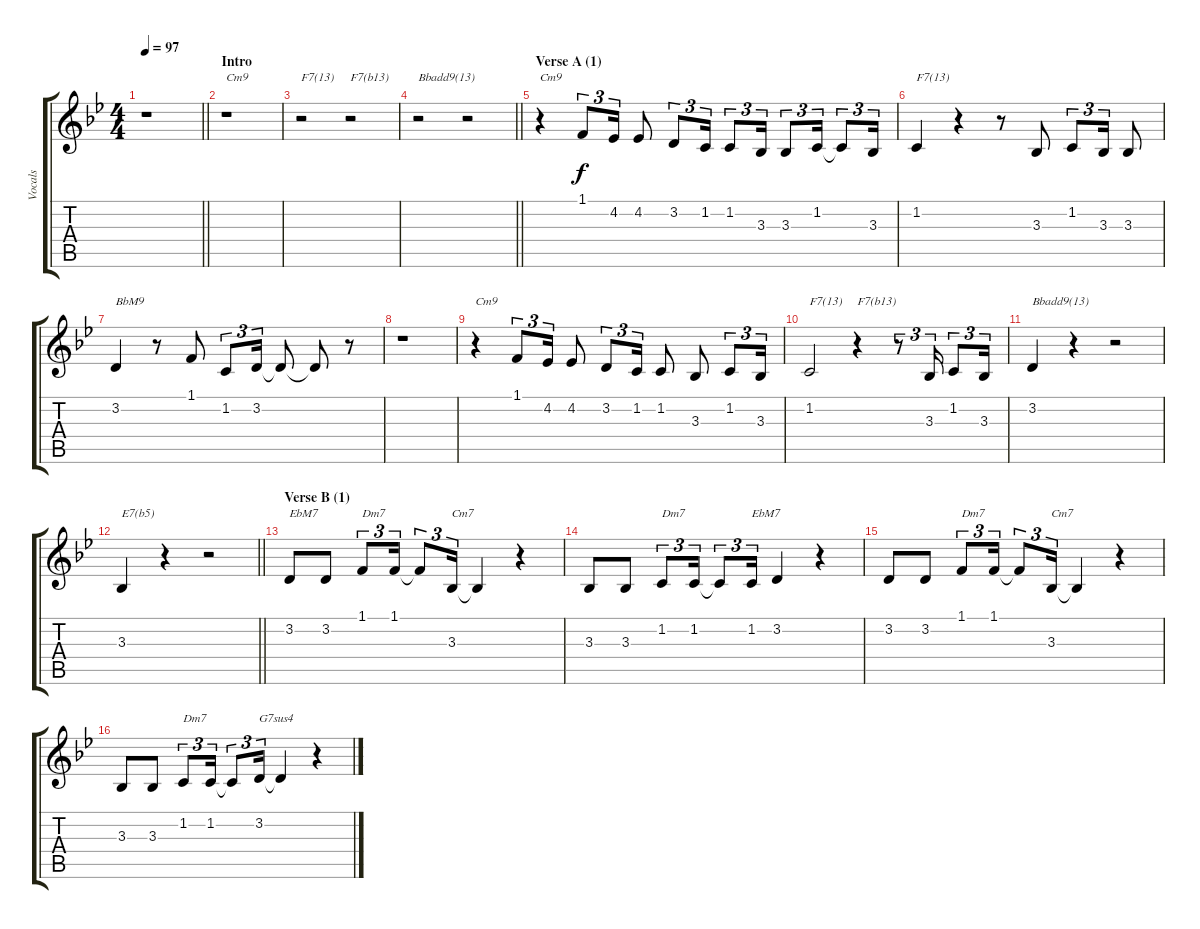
\track ("Vocals" "Vocals") {instrument sopranosax}
\staff {score tabs}
\tuning (E4 B3 G3 D3 A2 E2) {hide}
\ts (4 4)
\tempo 97
\clef g2
\barLineRight lightlight
\ks bb
r.1{dy f instrument sopranosax} |
\section ("" "Intro")
r.1{txt "Cm9"} |
r.2{txt "F7(13)"} r.2{txt "F7(b13)"} |
\barLineRight lightlight
r.2{txt "Bbadd9(13)"} r.2 |
\section ("" "Verse A (1)")
r.4{txt "Cm9"} 1.1.8{tu (3 2)} 4.2.16{tu (3 2)} 4.2.8 3.2.8{tu (3 2)} 1.2.16{tu (3 2)} 1.2.8{tu (3 2)} 3.3.16{tu (3 2)} 3.3.8{tu (3 2)} 1.2.16{tu (3 2)} 1.2{t}.8{tu (3 2)} 3.3.16{tu (3 2)} |
1.2.4{txt "F7(13)"} r.4 r.8 3.3.8 1.2.8{tu (3 2)} 3.3.16{tu (3 2)} 3.3.8 |
3.2.4{txt "BbM9"} r.8 1.1.8 1.2.8{tu (3 2)} 3.2.16{tu (3 2)} 3.2{t}.8 3.2{t}.8 r.8 |
r.1 |
r.4{txt "Cm9"} 1.1.8{tu (3 2)} 4.2.16{tu (3 2)} 4.2.8 3.2.8{tu (3 2)} 1.2.16{tu (3 2)} 1.2.8 3.3.8 1.2.8{tu (3 2)} 3.3.16{tu (3 2)} |
1.2.2{txt "F7(13)"} r.4{txt "F7(b13)"} r.8{tu (3 2)} 3.3.16{tu (3 2)} 1.2.8{tu (3 2)} 3.3.16{tu (3 2)} |
3.2.4{txt "Bbadd9(13)"} r.4 r.2 |
\barLineRight lightlight
3.3.4{txt "E7(b5)"} r.4 r.2 |
\section ("" "Verse B (1)")
3.2.8{txt "EbM7"} 3.2.8 1.1.8{tu (3 2) txt "Dm7"} 1.1.16{tu (3 2)} 1.1{t}.8{tu (3 2)} 3.3.16{tu (3 2) txt "Cm7"} 3.3{t}.4 r.4 |
3.3.8 3.3.8 1.2.8{tu (3 2) txt "Dm7"} 1.2.16{tu (3 2)} 1.2{t}.8{tu (3 2)} 1.2.16{tu (3 2) txt "EbM7"} 3.2.4 r.4 |
3.2.8 3.2.8 1.1.8{tu (3 2) txt "Dm7"} 1.1.16{tu (3 2)} 1.1{t}.8{tu (3 2)} 3.3.16{tu (3 2) txt "Cm7"} 3.3{t}.4 r.4 |
3.3.8 3.3.8 1.2.8{tu (3 2) txt "Dm7"} 1.2.16{tu (3 2)} 1.2{t}.8{tu (3 2)} 3.2.16{tu (3 2) txt "G7sus4"} 3.2{t}.4 r.4
